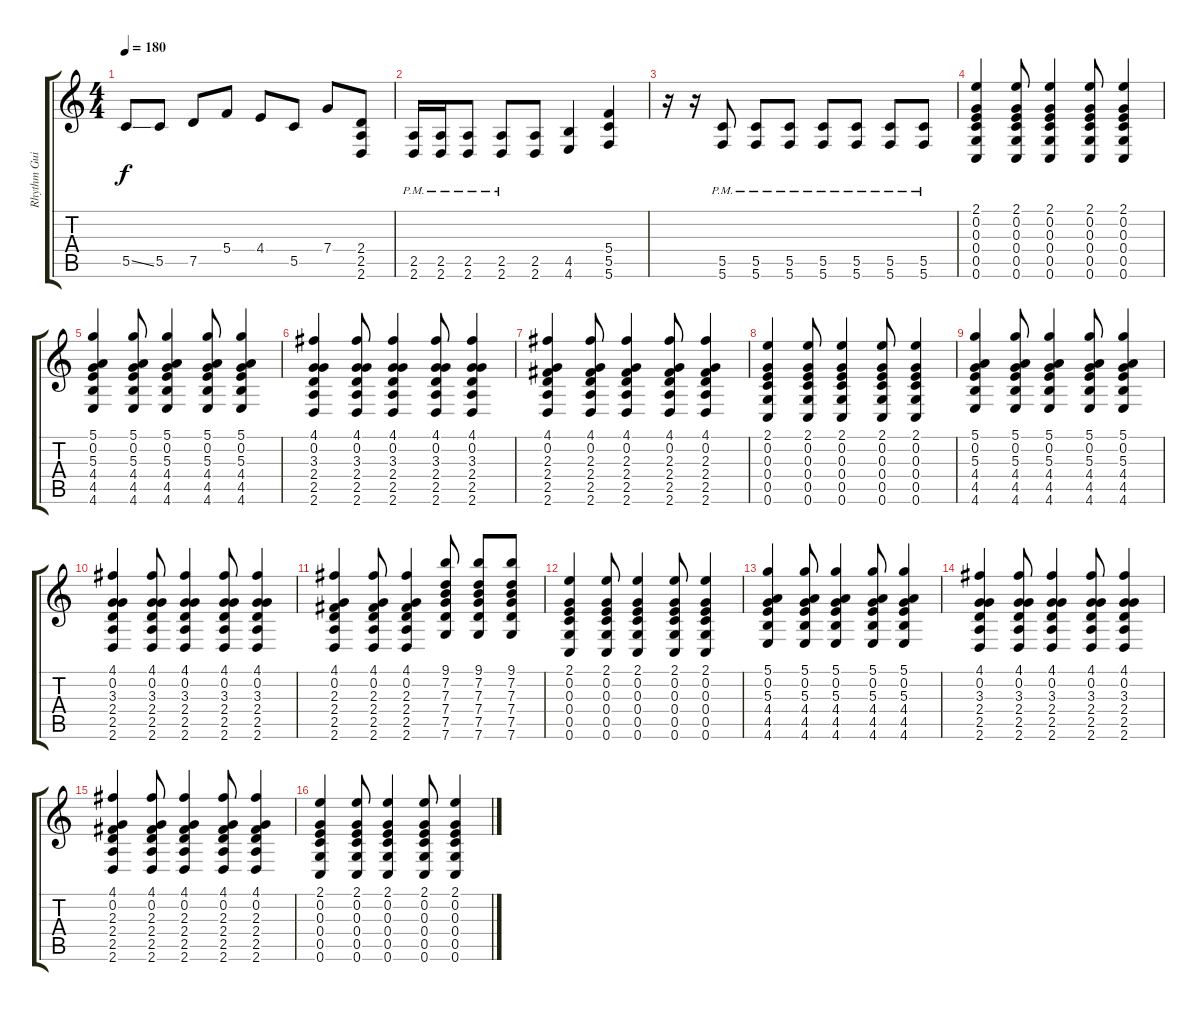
\track ("Rhythm Guitar" "Rhythm Gui") {instrument overdrivenguitar}
\staff {score tabs}
\tuning (D4 G3 E3 C3 G2 C2) {hide}
\ts (4 4)
\tempo 180
\clef g2
\ks c
5.5{ss t}.8{dy f} 5.5.8 7.5.8 5.4.8 4.4.8 5.5.8 7.4.8 (2.4 2.5 2.6).8 |
(2.5{pm} 2.6{pm}).16 (2.5{pm} 2.6{pm}).16 (2.5{pm} 2.6{pm}).8 (2.5 2.6{pm}).8 (2.5 2.6).8 (4.5 4.6).4 (5.4 5.5 5.6).4 |
r.16 r.16 (5.5{pm} 5.6{pm}).8 (5.5{pm} 5.6{pm}).8 (5.5{pm} 5.6{pm}).8 (5.5{pm} 5.6{pm}).8 (5.5{pm} 5.6{pm}).8 (5.5{pm} 5.6{pm}).8 (5.5{pm} 5.6{pm}).8 |
(2.1 0.2 0.3 0.4 0.5 0.6).4 (2.1 0.2 0.3 0.4 0.5 0.6).8 (2.1 0.2 0.3 0.4 0.5 0.6).4 (2.1 0.2 0.3 0.4 0.5 0.6).8 (2.1 0.2 0.3 0.4 0.5 0.6).4 |
(5.1 0.2 5.3 4.4 4.5 4.6).4 (5.1 0.2 5.3 4.4 4.5 4.6).8 (5.1 0.2 5.3 4.4 4.5 4.6).4 (5.1 0.2 5.3 4.4 4.5 4.6).8 (5.1 0.2 5.3 4.4 4.5 4.6).4 |
(4.1 0.2 3.3 2.4 2.5 2.6).4 (4.1 0.2 3.3 2.4 2.5 2.6).8 (4.1 0.2 3.3 2.4 2.5 2.6).4 (4.1 0.2 3.3 2.4 2.5 2.6).8 (4.1 0.2 3.3 2.4 2.5 2.6).4 |
(4.1 0.2 2.3 2.4 2.5 2.6).4 (4.1 0.2 2.3 2.4 2.5 2.6).8 (4.1 0.2 2.3 2.4 2.5 2.6).4 (4.1 0.2 2.3 2.4 2.5 2.6).8 (4.1 0.2 2.3 2.4 2.5 2.6).4 |
(2.1 0.2 0.3 0.4 0.5 0.6).4 (2.1 0.2 0.3 0.4 0.5 0.6).8 (2.1 0.2 0.3 0.4 0.5 0.6).4 (2.1 0.2 0.3 0.4 0.5 0.6).8 (2.1 0.2 0.3 0.4 0.5 0.6).4 |
(5.1 0.2 5.3 4.4 4.5 4.6).4 (5.1 0.2 5.3 4.4 4.5 4.6).8 (5.1 0.2 5.3 4.4 4.5 4.6).4 (5.1 0.2 5.3 4.4 4.5 4.6).8 (5.1 0.2 5.3 4.4 4.5 4.6).4 |
(4.1 0.2 3.3 2.4 2.5 2.6).4 (4.1 0.2 3.3 2.4 2.5 2.6).8 (4.1 0.2 3.3 2.4 2.5 2.6).4 (4.1 0.2 3.3 2.4 2.5 2.6).8 (4.1 0.2 3.3 2.4 2.5 2.6).4 |
(4.1 0.2 2.3 2.4 2.5 2.6).4 (4.1 0.2 2.3 2.4 2.5 2.6).8 (4.1 0.2 2.3 2.4 2.5 2.6).4 (9.1 7.2 7.3 7.4 7.5 7.6).8 (9.1 7.2 7.3 7.4 7.5 7.6).8 (9.1 7.2 7.3 7.4 7.5 7.6).8 |
(2.1 0.2 0.3 0.4 0.5 0.6).4 (2.1 0.2 0.3 0.4 0.5 0.6).8 (2.1 0.2 0.3 0.4 0.5 0.6).4 (2.1 0.2 0.3 0.4 0.5 0.6).8 (2.1 0.2 0.3 0.4 0.5 0.6).4 |
(5.1 0.2 5.3 4.4 4.5 4.6).4 (5.1 0.2 5.3 4.4 4.5 4.6).8 (5.1 0.2 5.3 4.4 4.5 4.6).4 (5.1 0.2 5.3 4.4 4.5 4.6).8 (5.1 0.2 5.3 4.4 4.5 4.6).4 |
(4.1 0.2 3.3 2.4 2.5 2.6).4 (4.1 0.2 3.3 2.4 2.5 2.6).8 (4.1 0.2 3.3 2.4 2.5 2.6).4 (4.1 0.2 3.3 2.4 2.5 2.6).8 (4.1 0.2 3.3 2.4 2.5 2.6).4 |
(4.1 0.2 2.3 2.4 2.5 2.6).4 (4.1 0.2 2.3 2.4 2.5 2.6).8 (4.1 0.2 2.3 2.4 2.5 2.6).4 (4.1 0.2 2.3 2.4 2.5 2.6).8 (4.1 0.2 2.3 2.4 2.5 2.6).4 |
(2.1 0.2 0.3 0.4 0.5 0.6).4 (2.1 0.2 0.3 0.4 0.5 0.6).8 (2.1 0.2 0.3 0.4 0.5 0.6).4 (2.1 0.2 0.3 0.4 0.5 0.6).8 (2.1 0.2 0.3 0.4 0.5 0.6).4
